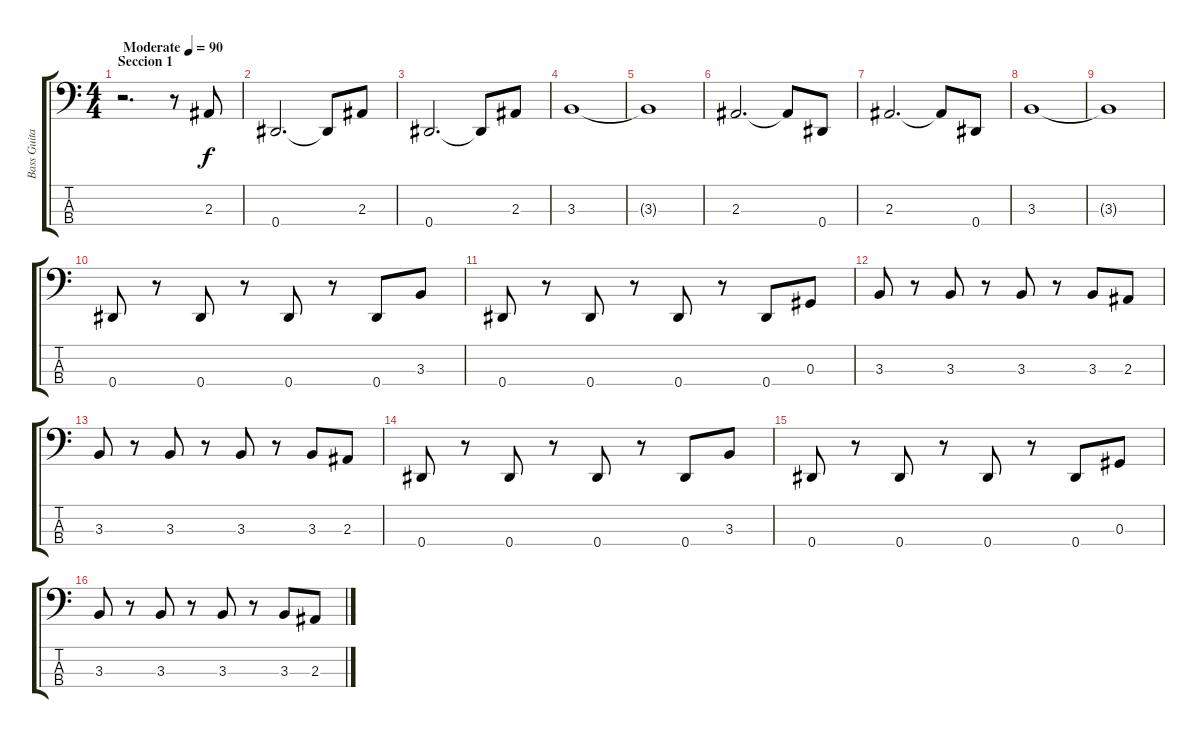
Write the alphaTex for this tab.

\track ("Bass Guitar" "Bass Guita") {instrument electricbassfinger}
\staff {score tabs}
\tuning (Gb2 Db2 Ab1 Eb1) {hide}
\ts (4 4)
\section ("" "Seccion 1")
\tempo (90 "Moderate")
\clef f4
\ks c
r.2{d dy f instrument electricbassfinger} r.8 2.3.8 |
0.4.2{d} 0.4{t}.8 2.3.8 |
0.4.2{d} 0.4{t}.8 2.3.8 |
3.3.1 |
3.3{t}.1 |
2.3.2{d} 2.3{t}.8 0.4.8 |
2.3.2{d} 2.3{t}.8 0.4.8 |
3.3.1 |
3.3{t}.1 |
0.4.8 r.8 0.4.8 r.8 0.4.8 r.8 0.4.8 3.3.8 |
0.4.8 r.8 0.4.8 r.8 0.4.8 r.8 0.4.8 0.3.8 |
3.3.8 r.8 3.3.8 r.8 3.3.8 r.8 3.3.8 2.3.8 |
3.3.8 r.8 3.3.8 r.8 3.3.8 r.8 3.3.8 2.3.8 |
0.4.8 r.8 0.4.8 r.8 0.4.8 r.8 0.4.8 3.3.8 |
0.4.8 r.8 0.4.8 r.8 0.4.8 r.8 0.4.8 0.3.8 |
3.3.8 r.8 3.3.8 r.8 3.3.8 r.8 3.3.8 2.3.8
